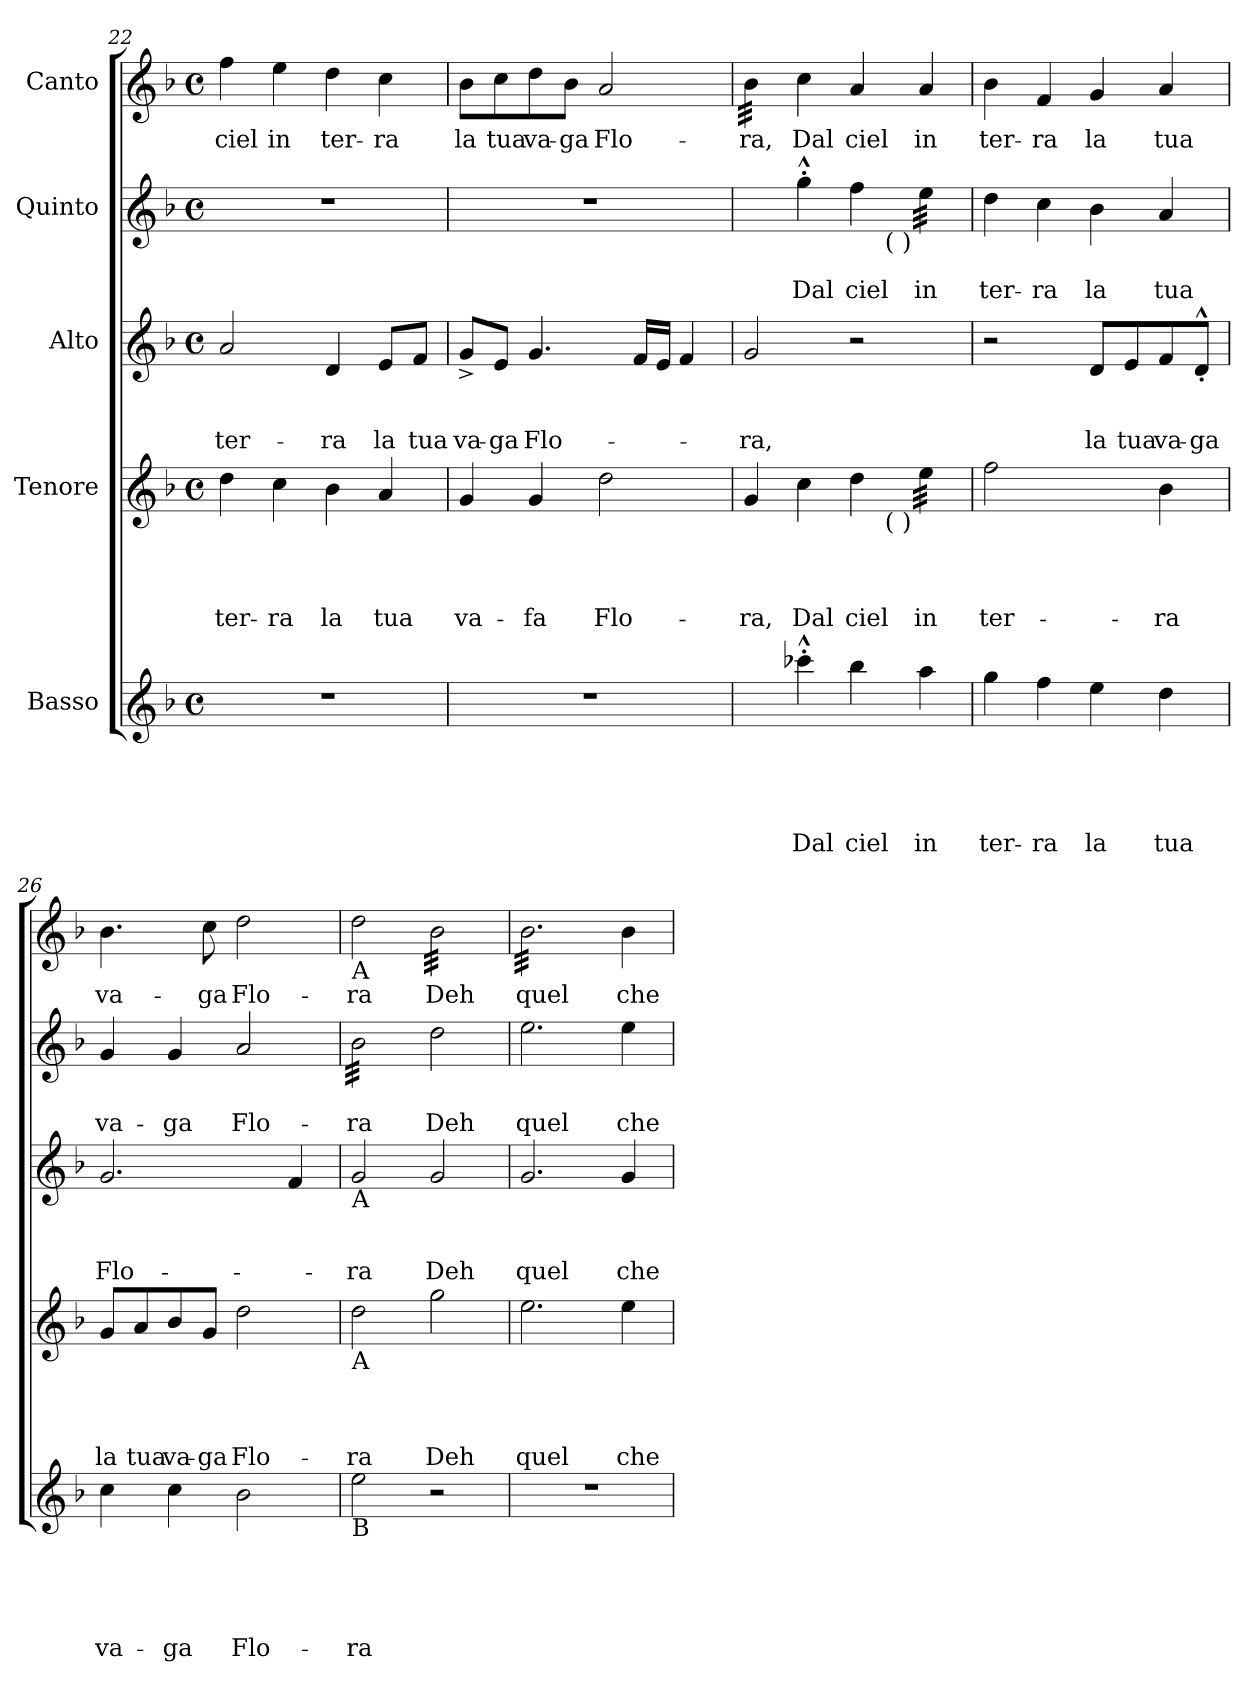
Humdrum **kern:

**kern	**text	**text	**text	**text	**text	**kern	**text	**text	**text	**text	**kern	**text	**text	**text	**kern	**text	**text	**kern	**text
*part5	*part5	*part5	*part5	*part5	*part5	*part4	*part4	*part4	*part4	*part4	*part3	*part3	*part3	*part3	*part2	*part2	*part2	*part1	*part1
*staff5	*staff5	*staff5	*staff5	*staff5	*staff5	*staff4	*staff4	*staff4	*staff4	*staff4	*staff3	*staff3	*staff3	*staff3	*staff2	*staff2	*staff2	*staff1	*staff1
*I"Basso	*	*	*	*	*	*I"Tenore	*	*	*	*	*I"Alto	*	*	*	*I"Quinto	*	*	*I"Canto	*
*clefG2	*	*	*	*	*	*clefG2	*	*	*	*	*clefG2	*	*	*	*clefG2	*	*	*clefG2	*
*k[b-]	*	*	*	*	*	*k[b-]	*	*	*	*	*k[b-]	*	*	*	*k[b-]	*	*	*k[b-]	*
*F:	*	*	*	*	*	*F:	*	*	*	*	*F:	*	*	*	*F:	*	*	*F:	*
*M4/4	*	*	*	*	*	*M4/4	*	*	*	*	*M4/4	*	*	*	*M4/4	*	*	*M4/4	*
*met(c)	*	*	*	*	*	*met(c)	*	*	*	*	*met(c)	*	*	*	*met(c)	*	*	*met(c)	*
=22	=22	=22	=22	=22	=22	=22	=22	=22	=22	=22	=22	=22	=22	=22	=22	=22	=22	=22	=22
!	!	!	!	!	!	!	!	!	!	!LO:LY:b	!	!	!	!LO:LY:b	!	!	!	!	!LO:LY:b
1r	.	.	.	.	.	4dd\	.	.	.	ter-	2a/	.	.	ter-	1r	.	.	4ff\	ciel
!	!	!	!	!	!	!	!	!	!	!LO:LY:b	!	!	!	!	!	!	!	!	!LO:LY:b
.	.	.	.	.	.	4cc\	.	.	.	-ra	.	.	.	.	.	.	.	4ee\	in
!	!	!	!	!	!	!	!	!	!	!LO:LY:b	!	!	!	!LO:LY:b	!	!	!	!	!LO:LY:b
.	.	.	.	.	.	4b-\	.	.	.	la	4d/	.	.	-ra	.	.	.	4dd\	ter-
!	!	!	!	!	!	!	!	!	!	!LO:LY:b	!	!	!	!LO:LY:b	!	!	!	!	!LO:LY:b
.	.	.	.	.	.	4a/	.	.	.	tua	8e/L	.	.	la	.	.	.	4cc\	-ra
!	!	!	!	!	!	!	!	!	!	!	!	!	!	!LO:LY:b	!	!	!	!	!
.	.	.	.	.	.	.	.	.	.	.	8f/J	.	.	tua	.	.	.	.	.
=23	=23	=23	=23	=23	=23	=23	=23	=23	=23	=23	=23	=23	=23	=23	=23	=23	=23	=23	=23
!	!	!	!	!	!	!	!	!	!	!LO:LY:b	!	!	!	!LO:LY:b	!	!	!	!	!LO:LY:b
1r	.	.	.	.	.	4g/	.	.	.	va-	8g^</L	.	.	va-	1r	.	.	8b-\L	la
!	!	!	!	!	!	!	!	!	!	!	!	!	!	!LO:LY:b	!	!	!	!	!LO:LY:b
.	.	.	.	.	.	.	.	.	.	.	8e/J	.	.	-ga	.	.	.	8cc\	tua
!	!	!	!	!	!	!	!	!	!	!LO:LY:b	!	!	!	!LO:LY:b	!	!	!	!	!LO:LY:b
.	.	.	.	.	.	4g/	.	.	.	-fa	4.g/	.	.	Flo-	.	.	.	8dd\	va-
!	!	!	!	!	!	!	!	!	!	!	!	!	!	!	!	!	!	!	!LO:LY:b
.	.	.	.	.	.	.	.	.	.	.	.	.	.	.	.	.	.	8b-\J	-ga
!	!	!	!	!	!	!	!	!	!	!LO:LY:b	!	!	!	!	!	!	!	!	!LO:LY:b
.	.	.	.	.	.	2dd\	.	.	.	Flo-	.	.	.	.	.	.	.	2a/	Flo-
.	.	.	.	.	.	.	.	.	.	.	16f/LL	.	.	.	.	.	.	.	.
.	.	.	.	.	.	.	.	.	.	.	16e/JJ	.	.	.	.	.	.	.	.
.	.	.	.	.	.	.	.	.	.	.	4f/	.	.	.	.	.	.	.	.
=24	=24	=24	=24	=24	=24	=24	=24	=24	=24	=24	=24	=24	=24	=24	=24	=24	=24	=24	=24
!	!	!	!	!	!	!	!	!	!	!LO:LY:b	!	!	!	!LO:LY:b	!	!	!	!	!LO:LY:b
*	*	*	*	*	*	*^	*	*	*	*	*	*	*	*	*^	*	*	*	*
*	*	*	*	*	*	*	*	*	*	*	*	*	*	*	*	*	*	*	*	*tremolo	*
4ryy	.	.	.	.	.	4g/	2ryy	.	.	.	-ra,	2g/	.	.	-ra,	4ryy	2ryy	.	.	32b-\LLL	-ra,
.	.	.	.	.	.	.	.	.	.	.	.	.	.	.	.	.	.	.	.	32b-\	.
.	.	.	.	.	.	.	.	.	.	.	.	.	.	.	.	.	.	.	.	32b-\	.
.	.	.	.	.	.	.	.	.	.	.	.	.	.	.	.	.	.	.	.	32b-\	.
.	.	.	.	.	.	.	.	.	.	.	.	.	.	.	.	.	.	.	.	32b-\	.
.	.	.	.	.	.	.	.	.	.	.	.	.	.	.	.	.	.	.	.	32b-\	.
.	.	.	.	.	.	.	.	.	.	.	.	.	.	.	.	.	.	.	.	32b-\	.
.	.	.	.	.	.	.	.	.	.	.	.	.	.	.	.	.	.	.	.	32b-\JJJ	.
*	*	*	*	*	*	*	*	*	*	*	*	*	*	*	*	*	*	*	*	*Xtremolo	*
!	!	!	!	!	!LO:LY:b	!	!	!	!	!	!LO:LY:b	!	!	!	!	!	!	!	!LO:LY:b	!	!LO:LY:b
4ccc-X^^>'>\	.	.	.	.	Dal	4cc\	.	.	.	.	Dal	.	.	.	.	4gg^^>'>\	.	.	Dal	4cc\	Dal
!	!	!	!	!	!LO:LY:b	!	!	!	!	!	!LO:LY:b	!	!	!	!	!	!	!	!LO:LY:b	!	!LO:LY:b
4bb-\	.	.	.	.	ciel	4dd\	8ryy	.	.	.	ciel	2r	.	.	.	4ff\	8ryy	.	ciel	4a/	ciel
!	!	!	!	!	!	!	!	!	!	!	!	!	!	!	!	!	!LO:TX:b:t=( )	!	!	!	!
!	!	!	!	!	!	!	!LO:TX:b:t=( )	!	!	!	!	!	!	!	!	!	!	!	!	!	!
.	.	.	.	.	.	.	4.ryy	.	.	.	.	.	.	.	.	.	4.ryy	.	.	.	.
!	!	!	!	!	!LO:LY:b	!	!	!	!	!	!LO:LY:b	!	!	!	!	!	!	!	!LO:LY:b	!	!LO:LY:b
*	*	*	*	*	*	*tremolo	*	*	*	*	*	*	*	*	*	*	*	*	*	*	*
*	*	*	*	*	*	*	*	*	*	*	*	*	*	*	*	*tremolo	*	*	*	*	*
4aa\	.	.	.	.	in	32ee\LLL	.	.	.	.	in	.	.	.	.	32ee\LLL	.	.	in	4a/	in
.	.	.	.	.	.	32ee\	.	.	.	.	.	.	.	.	.	32ee\	.	.	.	.	.
.	.	.	.	.	.	32ee\	.	.	.	.	.	.	.	.	.	32ee\	.	.	.	.	.
.	.	.	.	.	.	32ee\	.	.	.	.	.	.	.	.	.	32ee\	.	.	.	.	.
.	.	.	.	.	.	32ee\	.	.	.	.	.	.	.	.	.	32ee\	.	.	.	.	.
.	.	.	.	.	.	32ee\	.	.	.	.	.	.	.	.	.	32ee\	.	.	.	.	.
.	.	.	.	.	.	32ee\	.	.	.	.	.	.	.	.	.	32ee\	.	.	.	.	.
.	.	.	.	.	.	32ee\JJJ	.	.	.	.	.	.	.	.	.	32ee\JJJ	.	.	.	.	.
*	*	*	*	*	*	*	*	*	*	*	*	*	*	*	*	*Xtremolo	*	*	*	*	*
*	*	*	*	*	*	*Xtremolo	*	*	*	*	*	*	*	*	*	*	*	*	*	*	*
=25	=25	=25	=25	=25	=25	=25	=25	=25	=25	=25	=25	=25	=25	=25	=25	=25	=25	=25	=25	=25	=25
!	!	!	!	!	!LO:LY:b	!	!	!	!	!	!LO:LY:b	!	!	!	!	!	!	!	!LO:LY:b	!	!LO:LY:b
*	*	*	*	*	*	*v	*v	*	*	*	*	*	*	*	*	*v	*v	*	*	*	*
4gg\	.	.	.	.	ter-	2ff\	.	.	.	ter-	2r	.	.	.	4dd\	.	ter-	4b-\	ter-
!	!	!	!	!	!LO:LY:b	!	!	!	!	!	!	!	!	!	!	!	!LO:LY:b	!	!LO:LY:b
4ff\	.	.	.	.	-ra	.	.	.	.	.	.	.	.	.	4cc\	.	-ra	4f/	-ra
!	!	!	!	!	!LO:LY:b	!	!	!	!	!	!	!	!	!LO:LY:b	!	!	!LO:LY:b	!	!LO:LY:b
4ee\	.	.	.	.	la	4ryy	.	.	.	.	8d/L	.	.	la	4b-\	.	la	4g/	la
!	!	!	!	!	!	!	!	!	!	!	!	!	!	!LO:LY:b	!	!	!	!	!
.	.	.	.	.	.	.	.	.	.	.	8e/	.	.	tua	.	.	.	.	.
!	!	!	!	!	!LO:LY:b	!	!	!	!	!LO:LY:b	!	!	!	!LO:LY:b	!	!	!LO:LY:b	!	!LO:LY:b
4dd\	.	.	.	.	tua	4b-\	.	.	.	-ra	8f/	.	.	va-	4a/	.	tua	4a/	tua
!	!	!	!	!	!	!	!	!	!	!	!	!	!	!LO:LY:b	!	!	!	!	!
.	.	.	.	.	.	.	.	.	.	.	8d^^<'</J	.	.	-ga	.	.	.	.	.
=26	=26	=26	=26	=26	=26	=26	=26	=26	=26	=26	=26	=26	=26	=26	=26	=26	=26	=26	=26
!	!	!	!	!	!LO:LY:b	!	!	!	!	!LO:LY:b	!	!	!	!LO:LY:b	!	!	!LO:LY:b	!	!LO:LY:b
4cc\	.	.	.	.	va-	8g/L	.	.	.	la	2.g/	.	.	Flo-	4g/	.	va-	4.b-\	va-
!	!	!	!	!	!	!	!	!	!	!LO:LY:b	!	!	!	!	!	!	!	!	!
.	.	.	.	.	.	8a/	.	.	.	tua	.	.	.	.	.	.	.	.	.
!	!	!	!	!	!LO:LY:b	!	!	!	!	!LO:LY:b	!	!	!	!	!	!	!LO:LY:b	!	!
4cc\	.	.	.	.	-ga	8b-/	.	.	.	va-	.	.	.	.	4g/	.	-ga	.	.
!	!	!	!	!	!	!	!	!	!	!LO:LY:b	!	!	!	!	!	!	!	!	!LO:LY:b
.	.	.	.	.	.	8g/J	.	.	.	-ga	.	.	.	.	.	.	.	8cc\	-ga
!	!	!	!	!	!LO:LY:b	!	!	!	!	!LO:LY:b	!	!	!	!	!	!	!LO:LY:b	!	!LO:LY:b
2b-\	.	.	.	.	Flo-	2dd\	.	.	.	Flo-	.	.	.	.	2a/	.	Flo-	2dd\	Flo-
.	.	.	.	.	.	.	.	.	.	.	4f/	.	.	.	.	.	.	.	.
!!LO:LB:g=z
=27	=27	=27	=27	=27	=27	=27	=27	=27	=27	=27	=27	=27	=27	=27	=27	=27	=27	=27	=27
!	!	!	!	!	!	!	!	!	!	!	!	!	!	!	!	!	!	!LO:TX:b:t=A	!
!	!	!	!	!	!	!	!	!	!	!	!	!	!	!	!LO:TX:b:t=A	!	!	!	!
!	!	!	!	!	!	!	!	!	!	!	!LO:TX:b:t=A	!	!	!	!	!	!	!	!
!	!	!	!	!	!	!LO:TX:b:t=A	!	!	!	!	!	!	!	!	!	!	!	!	!
!LO:TX:b:t=B	!	!	!	!	!	!	!	!	!	!	!	!	!	!	!	!	!	!	!
!	!	!	!	!	!LO:LY:b	!	!	!	!	!LO:LY:b	!	!	!	!LO:LY:b	!	!	!LO:LY:b	!	!LO:LY:b
*	*	*	*	*	*	*	*	*	*	*	*	*	*	*	*tremolo	*	*	*	*
2ee\	.	.	.	.	-ra	2dd\	.	.	.	-ra	2g/	.	.	-ra	32b-\LLL	.	-ra	2dd\	-ra
.	.	.	.	.	.	.	.	.	.	.	.	.	.	.	32b-\	.	.	.	.
.	.	.	.	.	.	.	.	.	.	.	.	.	.	.	32b-\	.	.	.	.
.	.	.	.	.	.	.	.	.	.	.	.	.	.	.	32b-\	.	.	.	.
.	.	.	.	.	.	.	.	.	.	.	.	.	.	.	32b-\	.	.	.	.
.	.	.	.	.	.	.	.	.	.	.	.	.	.	.	32b-\	.	.	.	.
.	.	.	.	.	.	.	.	.	.	.	.	.	.	.	32b-\	.	.	.	.
.	.	.	.	.	.	.	.	.	.	.	.	.	.	.	32b-\	.	.	.	.
.	.	.	.	.	.	.	.	.	.	.	.	.	.	.	32b-\	.	.	.	.
.	.	.	.	.	.	.	.	.	.	.	.	.	.	.	32b-\	.	.	.	.
.	.	.	.	.	.	.	.	.	.	.	.	.	.	.	32b-\	.	.	.	.
.	.	.	.	.	.	.	.	.	.	.	.	.	.	.	32b-\	.	.	.	.
.	.	.	.	.	.	.	.	.	.	.	.	.	.	.	32b-\	.	.	.	.
.	.	.	.	.	.	.	.	.	.	.	.	.	.	.	32b-\	.	.	.	.
.	.	.	.	.	.	.	.	.	.	.	.	.	.	.	32b-\	.	.	.	.
.	.	.	.	.	.	.	.	.	.	.	.	.	.	.	32b-\JJJ	.	.	.	.
*	*	*	*	*	*	*	*	*	*	*	*	*	*	*	*Xtremolo	*	*	*	*
!	!	!	!	!	!	!	!	!	!	!LO:LY:b	!	!	!	!LO:LY:b	!	!	!LO:LY:b	!	!LO:LY:b
*	*	*	*	*	*	*	*	*	*	*	*	*	*	*	*	*	*	*tremolo	*
2r	.	.	.	.	.	2gg\	.	.	.	Deh	2g/	.	.	Deh	2dd\	.	Deh	32b-\LLL	Deh
.	.	.	.	.	.	.	.	.	.	.	.	.	.	.	.	.	.	32b-\	.
.	.	.	.	.	.	.	.	.	.	.	.	.	.	.	.	.	.	32b-\	.
.	.	.	.	.	.	.	.	.	.	.	.	.	.	.	.	.	.	32b-\	.
.	.	.	.	.	.	.	.	.	.	.	.	.	.	.	.	.	.	32b-\	.
.	.	.	.	.	.	.	.	.	.	.	.	.	.	.	.	.	.	32b-\	.
.	.	.	.	.	.	.	.	.	.	.	.	.	.	.	.	.	.	32b-\	.
.	.	.	.	.	.	.	.	.	.	.	.	.	.	.	.	.	.	32b-\	.
.	.	.	.	.	.	.	.	.	.	.	.	.	.	.	.	.	.	32b-\	.
.	.	.	.	.	.	.	.	.	.	.	.	.	.	.	.	.	.	32b-\	.
.	.	.	.	.	.	.	.	.	.	.	.	.	.	.	.	.	.	32b-\	.
.	.	.	.	.	.	.	.	.	.	.	.	.	.	.	.	.	.	32b-\	.
.	.	.	.	.	.	.	.	.	.	.	.	.	.	.	.	.	.	32b-\	.
.	.	.	.	.	.	.	.	.	.	.	.	.	.	.	.	.	.	32b-\	.
.	.	.	.	.	.	.	.	.	.	.	.	.	.	.	.	.	.	32b-\	.
.	.	.	.	.	.	.	.	.	.	.	.	.	.	.	.	.	.	32b-\JJJ	.
=28	=28	=28	=28	=28	=28	=28	=28	=28	=28	=28	=28	=28	=28	=28	=28	=28	=28	=28	=28
!	!	!	!	!	!	!	!	!	!	!LO:LY:b	!	!	!	!LO:LY:b	!	!	!LO:LY:b	!	!LO:LY:b
1r	.	.	.	.	.	2.ee\	.	.	.	quel	2.g/	.	.	quel	2.ee\	.	quel	32b-\LLL	quel
.	.	.	.	.	.	.	.	.	.	.	.	.	.	.	.	.	.	32b-\	.
.	.	.	.	.	.	.	.	.	.	.	.	.	.	.	.	.	.	32b-\	.
.	.	.	.	.	.	.	.	.	.	.	.	.	.	.	.	.	.	32b-\	.
.	.	.	.	.	.	.	.	.	.	.	.	.	.	.	.	.	.	32b-\	.
.	.	.	.	.	.	.	.	.	.	.	.	.	.	.	.	.	.	32b-\	.
.	.	.	.	.	.	.	.	.	.	.	.	.	.	.	.	.	.	32b-\	.
.	.	.	.	.	.	.	.	.	.	.	.	.	.	.	.	.	.	32b-\	.
.	.	.	.	.	.	.	.	.	.	.	.	.	.	.	.	.	.	32b-\	.
.	.	.	.	.	.	.	.	.	.	.	.	.	.	.	.	.	.	32b-\	.
.	.	.	.	.	.	.	.	.	.	.	.	.	.	.	.	.	.	32b-\	.
.	.	.	.	.	.	.	.	.	.	.	.	.	.	.	.	.	.	32b-\	.
.	.	.	.	.	.	.	.	.	.	.	.	.	.	.	.	.	.	32b-\	.
.	.	.	.	.	.	.	.	.	.	.	.	.	.	.	.	.	.	32b-\	.
.	.	.	.	.	.	.	.	.	.	.	.	.	.	.	.	.	.	32b-\	.
.	.	.	.	.	.	.	.	.	.	.	.	.	.	.	.	.	.	32b-\	.
.	.	.	.	.	.	.	.	.	.	.	.	.	.	.	.	.	.	32b-\	.
.	.	.	.	.	.	.	.	.	.	.	.	.	.	.	.	.	.	32b-\	.
.	.	.	.	.	.	.	.	.	.	.	.	.	.	.	.	.	.	32b-\	.
.	.	.	.	.	.	.	.	.	.	.	.	.	.	.	.	.	.	32b-\	.
.	.	.	.	.	.	.	.	.	.	.	.	.	.	.	.	.	.	32b-\	.
.	.	.	.	.	.	.	.	.	.	.	.	.	.	.	.	.	.	32b-\	.
.	.	.	.	.	.	.	.	.	.	.	.	.	.	.	.	.	.	32b-\	.
.	.	.	.	.	.	.	.	.	.	.	.	.	.	.	.	.	.	32b-\JJJ	.
*	*	*	*	*	*	*	*	*	*	*	*	*	*	*	*	*	*	*Xtremolo	*
!	!	!	!	!	!	!	!	!	!	!LO:LY:b	!	!	!	!LO:LY:b	!	!	!LO:LY:b	!	!LO:LY:b
.	.	.	.	.	.	4ee\	.	.	.	che	4g/	.	.	che	4ee\	.	che	4b-\	che
=	=	=	=	=	=	=	=	=	=	=	=	=	=	=	=	=	=	=	=
*-	*-	*-	*-	*-	*-	*-	*-	*-	*-	*-	*-	*-	*-	*-	*-	*-	*-	*-	*-
